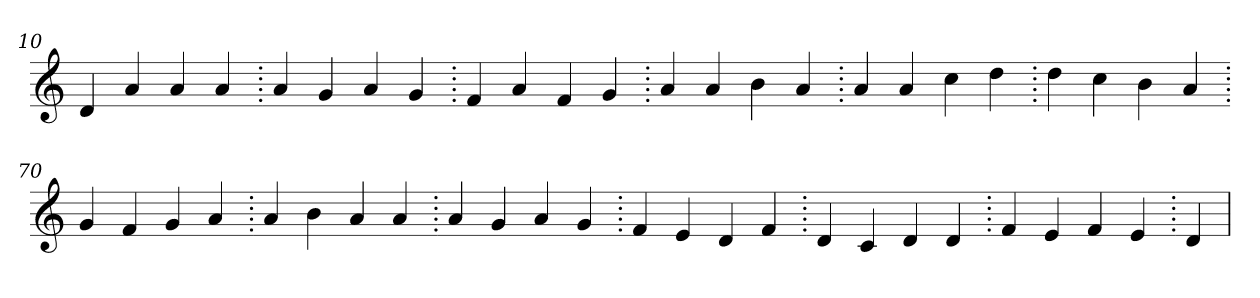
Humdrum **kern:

**kern
*part1
*staff1
*clefG2
=10.
4d
4a
4a
4a
=20.
4a
4g
4a
4g
=30.
4f
4a
4f
4g
=40.
4a
4a
4b
4a
=50.
4a
4a
4cc
4dd
=60.
4dd
4cc
4b
4a
=70.
4g
4f
4g
4a
=80.
4a
4b
4a
4a
=90.
4a
4g
4a
4g
=100.
4f
4e
4d
4f
=110.
4d
4c
4d
4d
=120.
4f
4e
4f
4e
=130.
4d
=
*-
